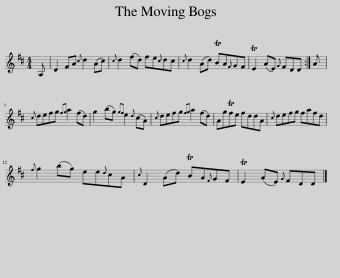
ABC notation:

X:1
L:1/8
M:4/4
I:linebreak $
K:D
V:1 treble
V:1
 A, | D2 FA{c} d2 (Ac) |{c} d2 (fd) fe{c}dc |{c} d2 (Ad) TBA{F}GF | TE2 (AE){G} FDD :| %5
 A |${c} defg{fg} a2 (fd) | g2 (bg){gf} e2{d} (cA) |{c} defg{fg} a2 (fd) | AgTfe fddA | %10
{c} defg fafd |${f} g2 (bg) ee{d}cA |{c} D2 (Ad) TBA{F}GF | TE2 (AE){G} FDD |] %14
